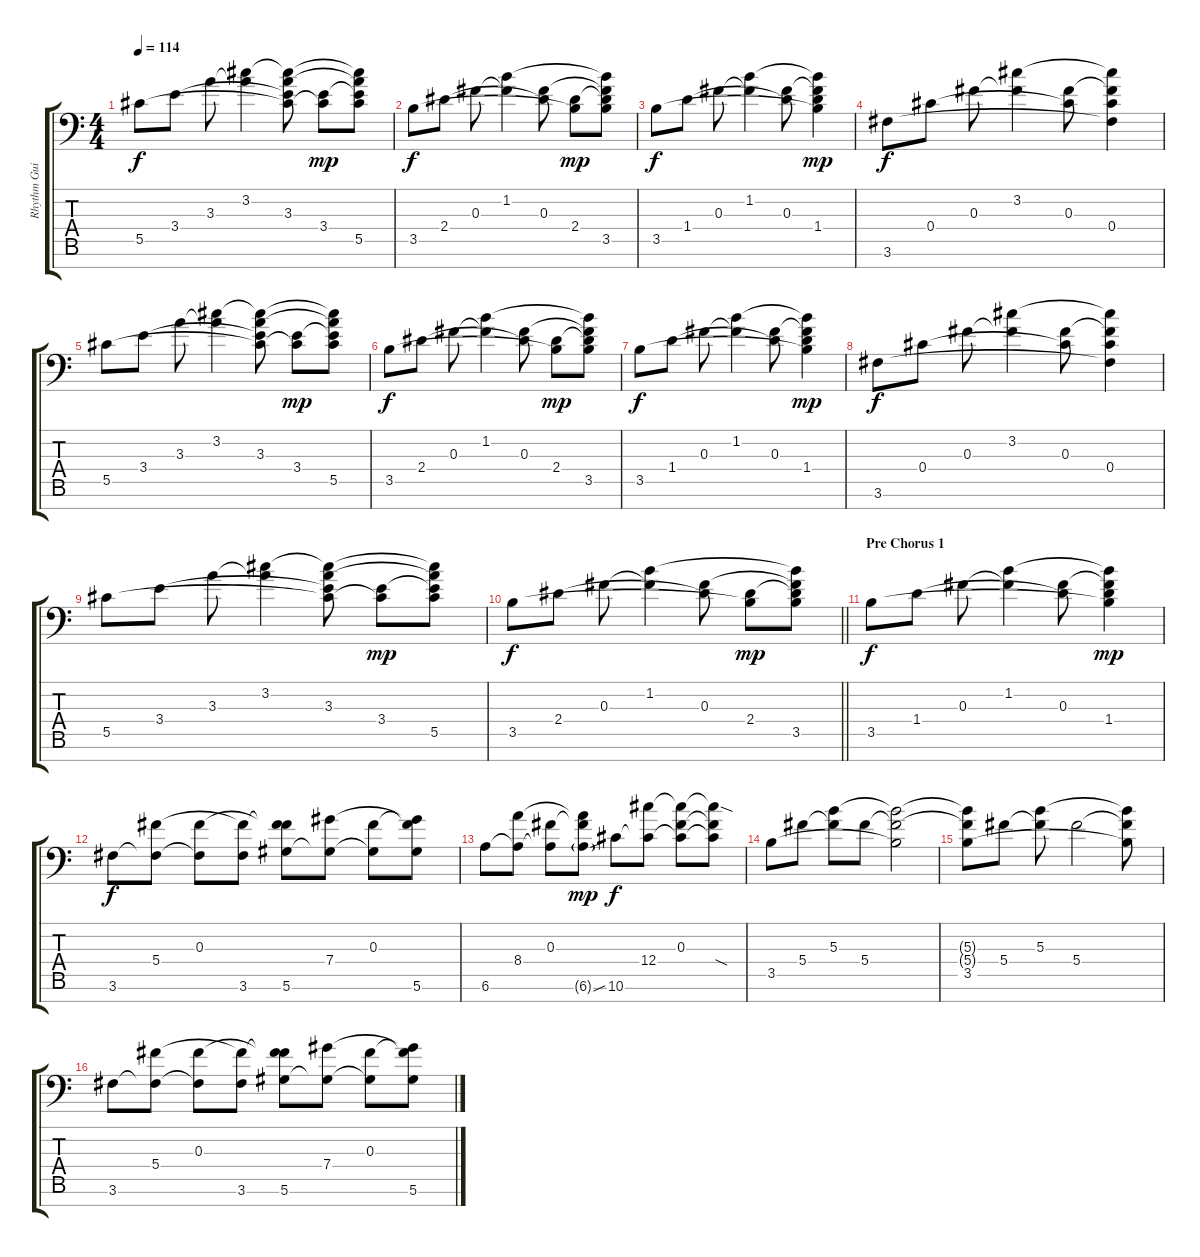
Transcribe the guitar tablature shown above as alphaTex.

\track ("Rhythm Guitar" "Rhythm Gui") {instrument electricguitarjazz}
\staff {score tabs}
\tuning (Eb4 Bb3 Gb3 Db3 Ab2 Eb2 Bb1) {hide}
\ts (4 4)
\tempo 114
\clef f4
\ks c
5.5.8{dy f} 3.4.8 3.3.8 (3.2 3.3{t}).4 (3.2{t} 3.3 3.4{t} 5.5{t}).8 (3.4 5.5{t}).8{dy mp} (3.2{t} 3.3{t} 3.4{t} 5.5).8 |
3.5.8{dy f} 2.4.8 0.3.8 (1.2 0.3{t}).4 (0.3 2.4{t}).8 (2.4 3.5{t}).8{dy mp} (1.2{t} 0.3{t} 2.4{t} 3.5).8 |
3.5.8{dy f} 1.4.8 0.3.8 (1.2 0.3{t}).4 (0.3 1.4{t}).8 (1.2{t} 0.3{t} 1.4 3.5{t}).4{dy mp} |
3.6.8{dy f} 0.4.8 0.3.8 (3.2 0.3{t}).4 (0.3 0.4{t}).8 (3.2{t} 0.3{t} 0.4 3.6{t}).4 |
5.5.8 3.4.8 3.3.8 (3.2 3.3{t}).4 (3.2{t} 3.3 3.4{t} 5.5{t}).8 (3.4 5.5{t}).8{dy mp} (3.2{t} 3.3{t} 3.4{t} 5.5).8 |
3.5.8{dy f} 2.4.8 0.3.8 (1.2 0.3{t}).4 (0.3 2.4{t}).8 (2.4 3.5{t}).8{dy mp} (1.2{t} 0.3{t} 2.4{t} 3.5).8 |
3.5.8{dy f} 1.4.8 0.3.8 (1.2 0.3{t}).4 (0.3 1.4{t}).8 (1.2{t} 0.3{t} 1.4 3.5{t}).4{dy mp} |
3.6.8{dy f} 0.4.8 0.3.8 (3.2 0.3{t}).4 (0.3 0.4{t}).8 (3.2{t} 0.3{t} 0.4 3.6{t}).4 |
5.5.8 3.4.8 3.3.8 (3.2 3.3{t}).4 (3.2{t} 3.3 3.4{t} 5.5{t}).8 (3.4 5.5{t}).8{dy mp} (3.2{t} 3.3{t} 3.4{t} 5.5).8 |
\barLineRight lightlight
3.5.8{dy f} 2.4.8 0.3.8 (1.2 0.3{t}).4 (0.3 2.4{t}).8 (2.4 3.5{t}).8{dy mp} (1.2{t} 0.3{t} 2.4{t} 3.5).8 |
\section ("" "Pre Chorus 1")
3.5.8{dy f} 1.4.8 0.3.8 (1.2 0.3{t}).4 (0.3 1.4{t}).8 (1.2{t} 0.3{t} 1.4 3.5{t}).4{dy mp} |
3.6.8{dy f} (5.4 3.6{t}).8 (0.3 3.6{t}).8 (5.4{t} 3.6).8 (0.3{t} 5.4{t} 5.6).8 (7.4 5.6{t}).8 (0.3 5.6{t}).8 (0.3{t} 7.4{t} 5.6).8 |
6.6.8 (8.4 6.6{t}).8 (0.3 6.6{t}).8 (0.3{t} 8.4{t} 6.6{sou g}).8{dy mp} 10.6.8{dy f} (12.4 10.6{t}).8 (0.3 12.4{t} 10.6{t}).8 (0.3{t} 12.4{sod t} 10.6{t}).8 |
3.5.8 5.4.8 (5.3 5.4{t}).8 5.4.8 (5.3{t} 5.4{t} 3.5{t}).2 |
(5.3{t} 5.4{t} 3.5).8 5.4.8 (5.3 5.4{t}).8 5.4.2 (5.3{t} 5.4{t} 3.5{t}).8 |
3.6.8 (5.4 3.6{t}).8 (0.3 3.6{t}).8 (5.4{t} 3.6).8 (0.3{t} 5.4{t} 5.6).8 (7.4 5.6{t}).8 (0.3 5.6{t}).8 (0.3{t} 7.4{t} 5.6).8
